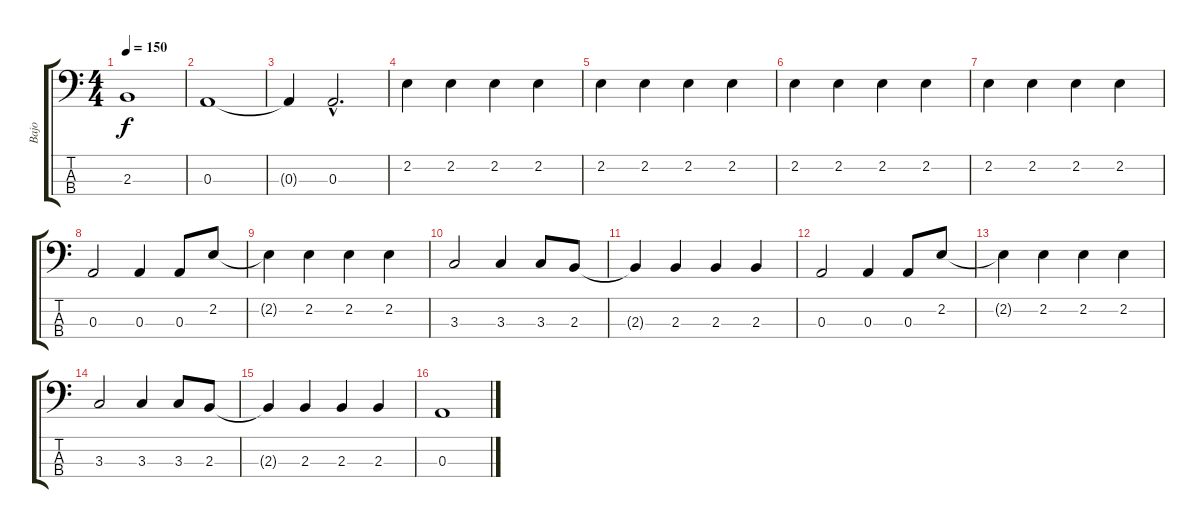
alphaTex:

\track ("Bajo" "Bajo") {instrument electricbassfinger}
\staff {score tabs}
\tuning (G2 D2 A1 E1) {hide}
\ts (4 4)
\tempo 150
\clef f4
\ks c
2.3.1{dy f} |
0.3.1 |
0.3{t}.4 0.3{hac}.2{d} |
2.2.4 2.2.4 2.2.4 2.2.4 |
2.2.4 2.2.4 2.2.4 2.2.4 |
2.2.4 2.2.4 2.2.4 2.2.4 |
2.2.4 2.2.4 2.2.4 2.2.4 |
0.3.2 0.3.4 0.3.8 2.2.8 |
2.2{t}.4 2.2.4 2.2.4 2.2.4 |
3.3.2 3.3.4 3.3.8 2.3.8 |
2.3{t}.4 2.3.4 2.3.4 2.3.4 |
0.3.2 0.3.4 0.3.8 2.2.8 |
2.2{t}.4 2.2.4 2.2.4 2.2.4 |
3.3.2 3.3.4 3.3.8 2.3.8 |
2.3{t}.4 2.3.4 2.3.4 2.3.4 |
0.3.1
